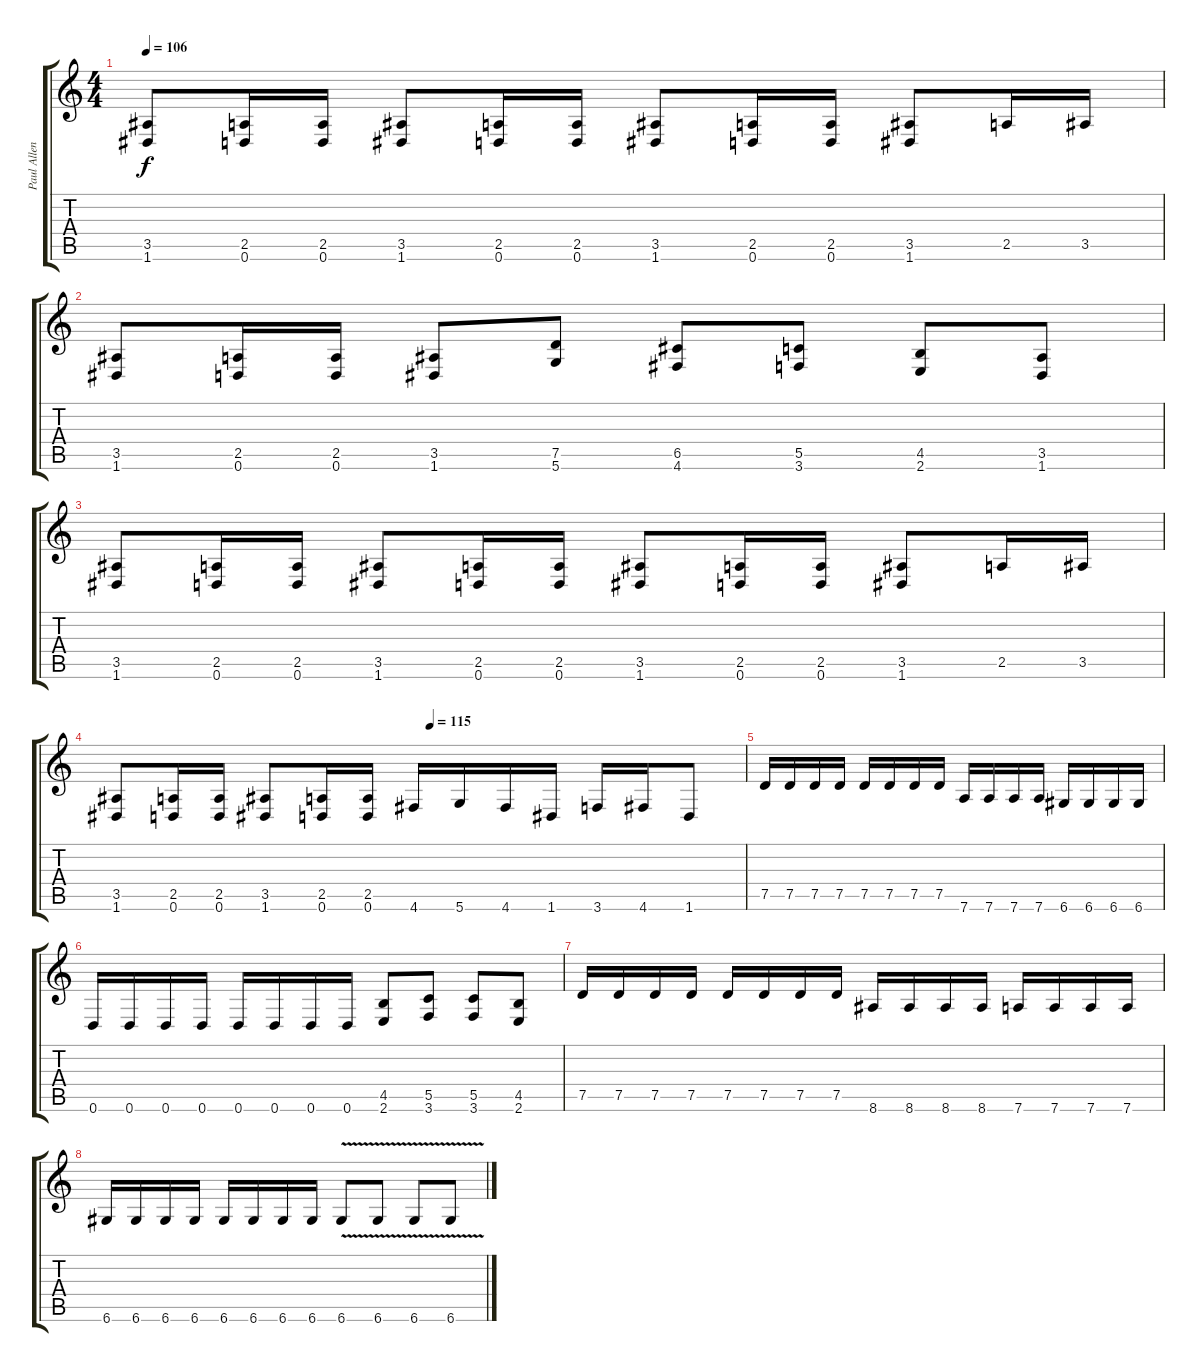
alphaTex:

\track ("Paul Allender" "Paul Allen") {instrument overdrivenguitar}
\staff {score tabs}
\tuning (D4 A3 F3 C3 G2 D2) {hide}
\ts (4 4)
\tempo 106
\clef g2
\ks c
(3.5 1.6).8{dy f} (2.5 0.6).16 (2.5 0.6).16 (3.5 1.6).8 (2.5 0.6).16 (2.5 0.6).16 (3.5 1.6).8 (2.5 0.6).16 (2.5 0.6).16 (3.5 1.6).8 2.5.16 3.5.16 |
(3.5 1.6).8 (2.5 0.6).16 (2.5 0.6).16 (3.5 1.6).8 (7.5 5.6).8 (6.5 4.6).8 (5.5 3.6).8 (4.5 2.6).8 (3.5 1.6).8 |
(3.5 1.6).8 (2.5 0.6).16 (2.5 0.6).16 (3.5 1.6).8 (2.5 0.6).16 (2.5 0.6).16 (3.5 1.6).8 (2.5 0.6).16 (2.5 0.6).16 (3.5 1.6).8 2.5.16 3.5.16 |
\tempo (115 0.5)
(3.5 1.6).8 (2.5 0.6).16 (2.5 0.6).16 (3.5 1.6).8 (2.5 0.6).16 (2.5 0.6).16 4.6.16 5.6.16 4.6.16 1.6.16 3.6.16 4.6.16 1.6.8 |
7.5.16 7.5.16 7.5.16 7.5.16 7.5.16 7.5.16 7.5.16 7.5.16 7.6.16 7.6.16 7.6.16 7.6.16 6.6.16 6.6.16 6.6.16 6.6.16 |
0.6.16 0.6.16 0.6.16 0.6.16 0.6.16 0.6.16 0.6.16 0.6.16 (4.5 2.6).8 (5.5 3.6).8 (5.5 3.6).8 (4.5 2.6).8 |
7.5.16 7.5.16 7.5.16 7.5.16 7.5.16 7.5.16 7.5.16 7.5.16 8.6.16 8.6.16 8.6.16 8.6.16 7.6.16 7.6.16 7.6.16 7.6.16 |
6.6.16 6.6.16 6.6.16 6.6.16 6.6.16 6.6.16 6.6.16 6.6.16 6.6{v}.8 6.6{v}.8 6.6{v}.8 6.6{v}.8
